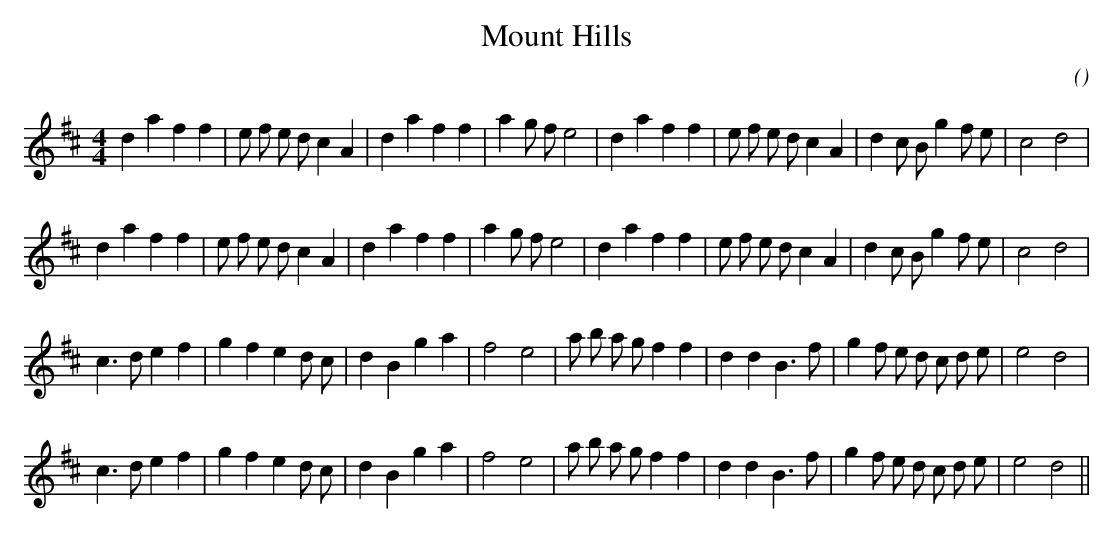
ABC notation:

X:1
T: Mount Hills
C:
O:
M:4/4
K:D
K:D
M:4/4
L:1/16
d4 a4 f4 f4 |e2 f2 e2 d2 c4 A4 |d4 a4 f4 f4 |a4 g2 f2 e8 |d4 a4 f4 f4 |e2 f2 e2 d2 c4 A4 |d4 c2 B2 g4 f2 e2 |c8 d8 |
d4 a4 f4 f4 |e2 f2 e2 d2 c4 A4 |d4 a4 f4 f4 |a4 g2 f2 e8 |d4 a4 f4 f4 |e2 f2 e2 d2 c4 A4 |d4 c2 B2 g4 f2 e2 |c8 d8 |
c6 d2 e4 f4 |g4 f4 e4 d2 c2 |d4 B4 g4 a4 |f8 e8 |a2 b2 a2 g2 f4 f4 |d4 d4 B6 f2 |g4 f2 e2 d2 c2 d2 e2 |e8 d8 |
c6 d2 e4 f4 |g4 f4 e4 d2 c2 |d4 B4 g4 a4 |f8 e8 |a2 b2 a2 g2 f4 f4 |d4 d4 B6 f2 |g4 f2 e2 d2 c2 d2 e2 |e8 d8 ||
